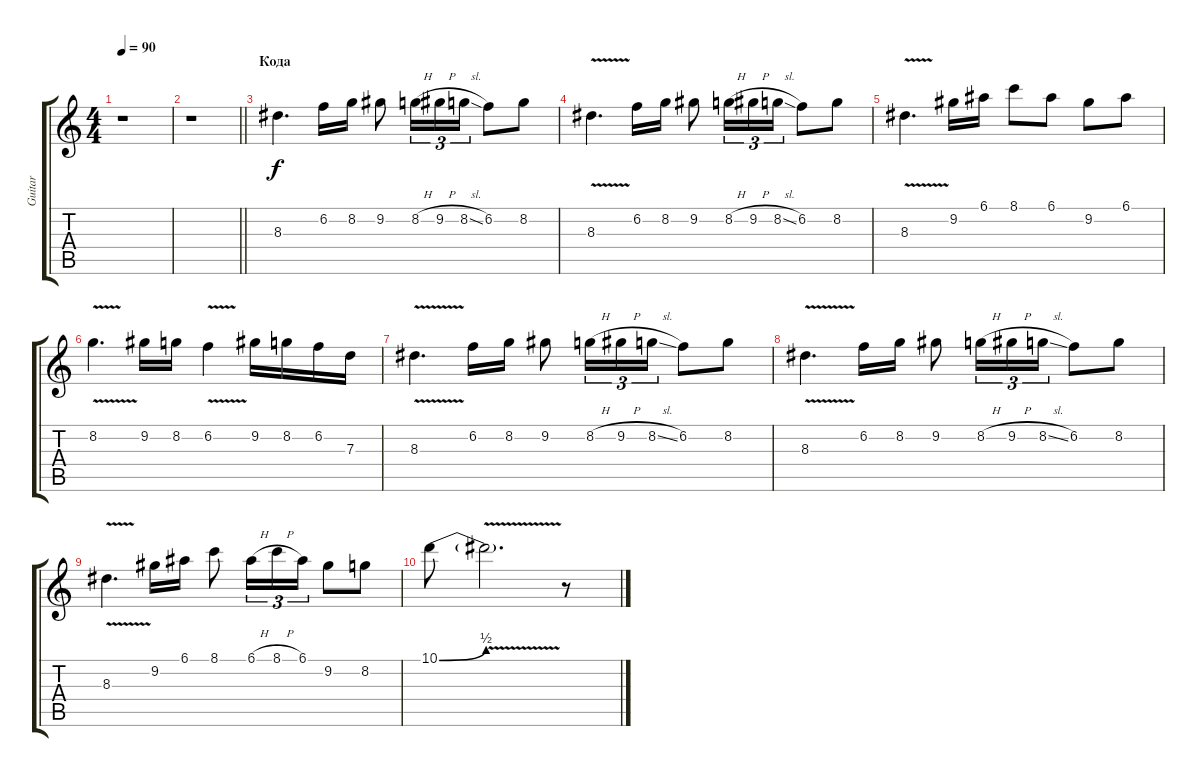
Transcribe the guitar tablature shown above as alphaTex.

\track ("Guitar" "Guitar") {instrument distortionguitar}
\staff {score tabs}
\tuning (E4 B3 G3 D3 A2 E2) {hide}
\ts (4 4)
\tempo 90
\clef g2
\ks c
r.1{dy f} |
\barLineRight lightlight
r.1 |
\section ("" "Кода")
8.3.4{d} 6.2.16 8.2.16 9.2.8 8.2{h}.16{tu (3 2)} 9.2{h}.16{tu (3 2)} 8.2{sl}.16{tu (3 2)} 6.2.8 8.2.8 |
8.3{v}.4{d} 6.2.16 8.2.16 9.2.8 8.2{h}.16{tu (3 2)} 9.2{h}.16{tu (3 2)} 8.2{sl}.16{tu (3 2)} 6.2.8 8.2.8 |
8.3{v}.4{d} 9.2.16 6.1.16 8.1.8 6.1.8 9.2.8 6.1.8 |
8.2{v}.4{d} 9.2.16 8.2.16 6.2{v}.4 9.2.16 8.2.16 6.2.16 7.3.16 |
8.3{v}.4{d} 6.2.16 8.2.16 9.2.8 8.2{h}.16{tu (3 2)} 9.2{h}.16{tu (3 2)} 8.2{sl}.16{tu (3 2)} 6.2.8 8.2.8 |
8.3{v}.4{d} 6.2.16 8.2.16 9.2.8 8.2{h}.16{tu (3 2)} 9.2{h}.16{tu (3 2)} 8.2{sl}.16{tu (3 2)} 6.2.8 8.2.8 |
8.3{v}.4{d} 9.2.16 6.1.16 8.1.8 6.1{h}.16{tu (3 2)} 8.1{h}.16{tu (3 2)} 6.1.16{tu (3 2)} 9.2.8 8.2.8 |
10.1{be (bend 0 0 60 2)}.8 10.1{v t}.2{d} r.8
